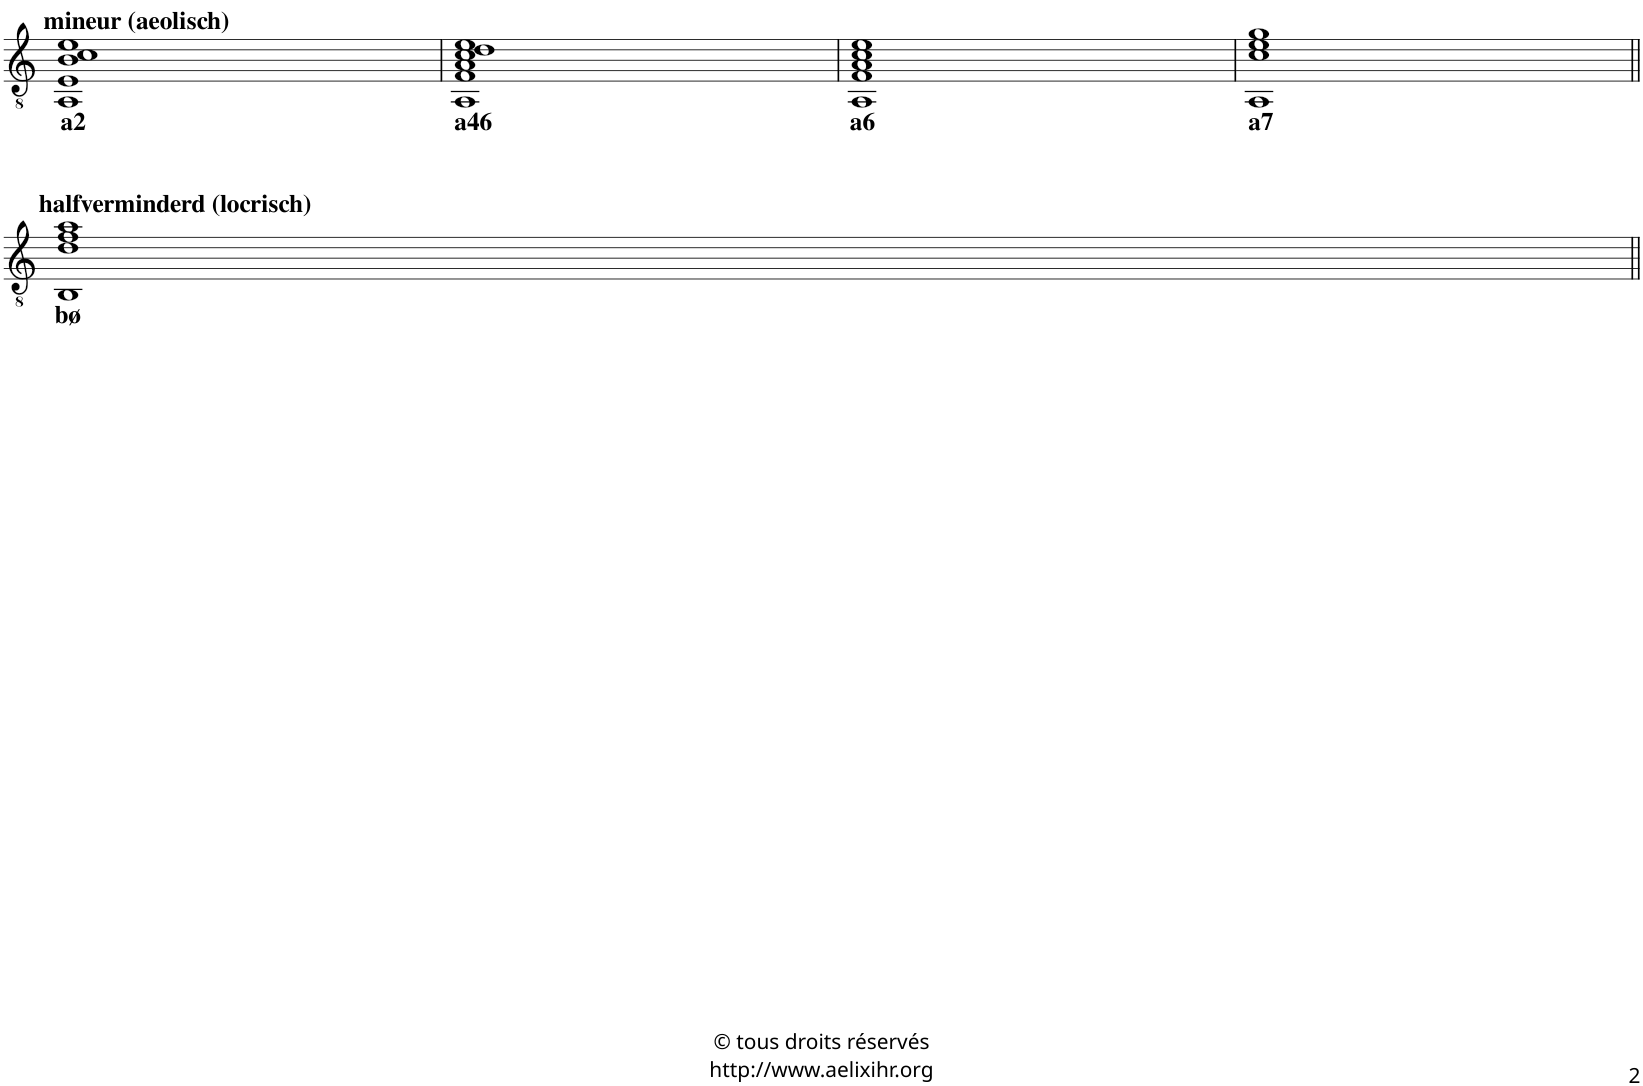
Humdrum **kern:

**kern
*part1
*staff1
*I"Guitar
!!LO:PB:g=z
*clefGv2
*k[]
*M4/4
=23
!LO:TX:b:B:t=a2
!LO:TX:a:B:t=mineur (aeolisch)
1AA 1E 1B 1c 1e
=24
!LO:TX:b:B:t=a46
1AA 1F 1A 1c 1d 1e
=25
!LO:TX:b:B:t=a6
1AA 1F 1A 1c 1e
=26
!LO:TX:b:B:t=a7
1AA 1c 1e 1g
!!LO:LB:g=z
=27||
!LO:TX:a:B:t=halfverminderd (locrisch)
!LO:TX:b:B:t=bø
1BB 1d 1f 1a
=||
*-
